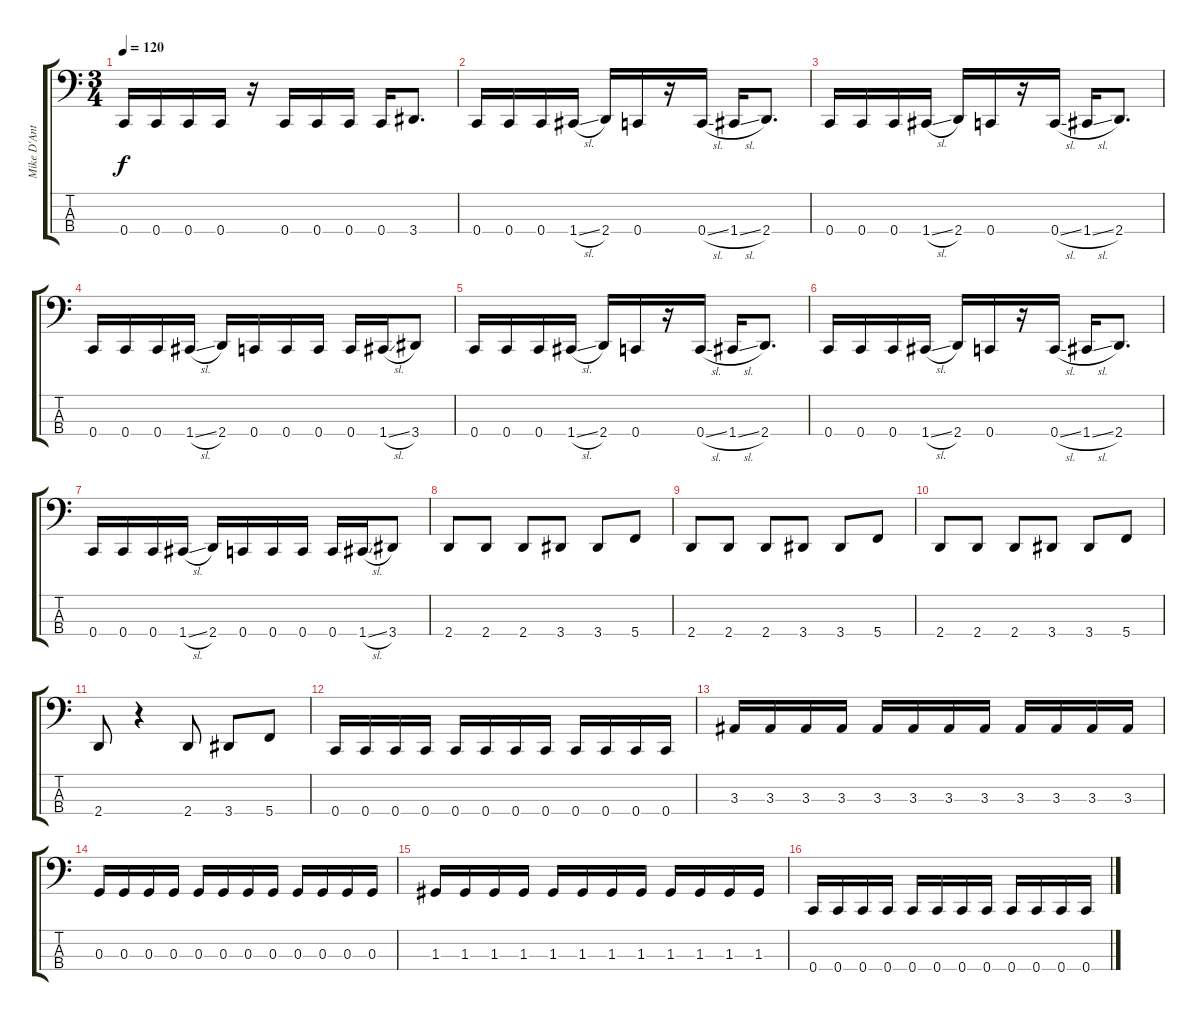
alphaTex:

\track ("Mike D'Antonio" "Mike D'Ant") {instrument electricbasspick}
\staff {score tabs}
\tuning (F2 C2 G1 C1) {hide}
\ts (3 4)
\tempo 120
\clef f4
\ks c
0.4.16{dy f} 0.4.16 0.4.16 0.4.16 r.16 0.4.16 0.4.16 0.4.16 0.4.16 3.4.8{d} |
0.4.16 0.4.16 0.4.16 1.4{sl}.16 2.4.16 0.4.16 r.16 0.4{sl}.16 1.4{sl}.16 2.4.8{d} |
0.4.16 0.4.16 0.4.16 1.4{sl}.16 2.4.16 0.4.16 r.16 0.4{sl}.16 1.4{sl}.16 2.4.8{d} |
0.4.16 0.4.16 0.4.16 1.4{sl}.16 2.4.16 0.4.16 0.4.16 0.4.16 0.4.16 1.4{sl}.16 3.4.8 |
0.4.16 0.4.16 0.4.16 1.4{sl}.16 2.4.16 0.4.16 r.16 0.4{sl}.16 1.4{sl}.16 2.4.8{d} |
0.4.16 0.4.16 0.4.16 1.4{sl}.16 2.4.16 0.4.16 r.16 0.4{sl}.16 1.4{sl}.16 2.4.8{d} |
0.4.16 0.4.16 0.4.16 1.4{sl}.16 2.4.16 0.4.16 0.4.16 0.4.16 0.4.16 1.4{sl}.16 3.4.8 |
2.4.8 2.4.8 2.4.8 3.4.8 3.4.8 5.4.8 |
2.4.8 2.4.8 2.4.8 3.4.8 3.4.8 5.4.8 |
2.4.8 2.4.8 2.4.8 3.4.8 3.4.8 5.4.8 |
2.4.8 r.4 2.4.8 3.4.8 5.4.8 |
0.4.16 0.4.16 0.4.16 0.4.16 0.4.16 0.4.16 0.4.16 0.4.16 0.4.16 0.4.16 0.4.16 0.4.16 |
3.3.16 3.3.16 3.3.16 3.3.16 3.3.16 3.3.16 3.3.16 3.3.16 3.3.16 3.3.16 3.3.16 3.3.16 |
0.3.16 0.3.16 0.3.16 0.3.16 0.3.16 0.3.16 0.3.16 0.3.16 0.3.16 0.3.16 0.3.16 0.3.16 |
1.3.16 1.3.16 1.3.16 1.3.16 1.3.16 1.3.16 1.3.16 1.3.16 1.3.16 1.3.16 1.3.16 1.3.16 |
0.4.16 0.4.16 0.4.16 0.4.16 0.4.16 0.4.16 0.4.16 0.4.16 0.4.16 0.4.16 0.4.16 0.4.16
